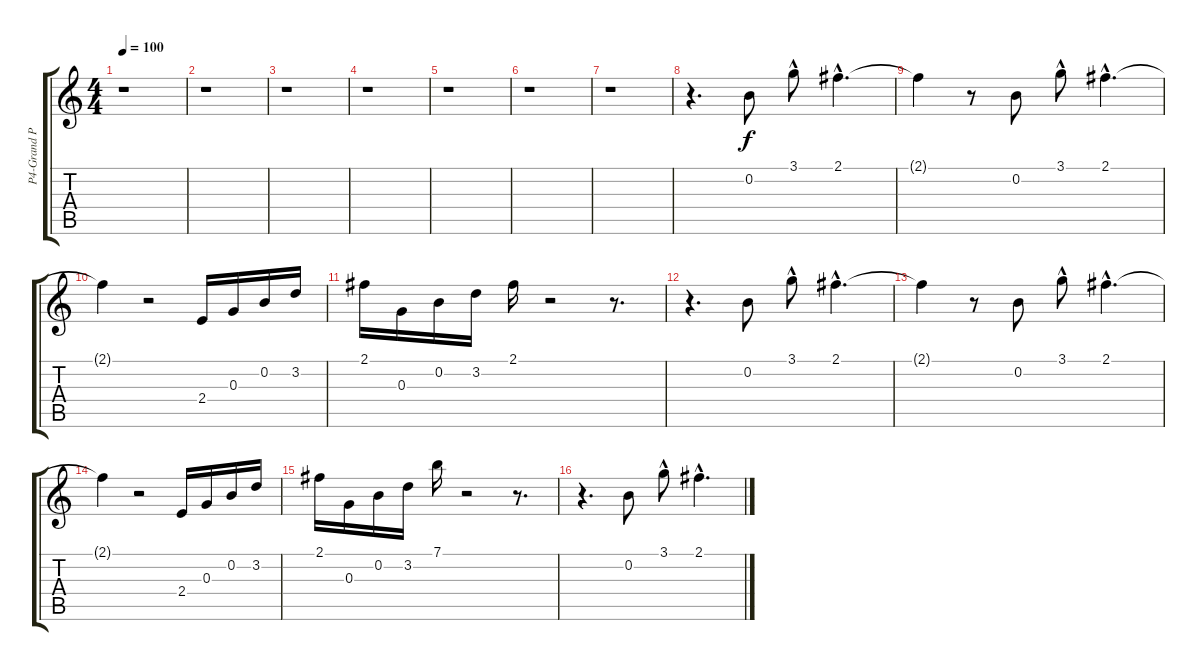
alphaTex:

\track ("P4-Grand Piano" "P4-Grand P") {instrument acousticguitarsteel}
\staff {score tabs}
\tuning (E4 B3 G3 D3 A2 E2) {hide}
\ts (4 4)
\tempo 100
\clef g2
\ks c
r.1{dy f} |
r.1 |
r.1 |
r.1 |
r.1 |
r.1 |
r.1 |
r.4{d} 0.2.8 3.1{hac}.8 2.1{hac}.4{d} |
2.1{t}.4 r.8 0.2.8 3.1{hac}.8 2.1{hac}.4{d} |
2.1{t}.4 r.2 2.4.16 0.3.16 0.2.16 3.2.16 |
2.1.16 0.3.16 0.2.16 3.2.16 2.1.16 r.2 r.8{d} |
r.4{d} 0.2.8 3.1{hac}.8 2.1{hac}.4{d} |
2.1{t}.4 r.8 0.2.8 3.1{hac}.8 2.1{hac}.4{d} |
2.1{t}.4 r.2 2.4.16 0.3.16 0.2.16 3.2.16 |
2.1.16 0.3.16 0.2.16 3.2.16 7.1.16 r.2 r.8{d} |
r.4{d} 0.2.8 3.1{hac}.8 2.1{hac}.4{d}
